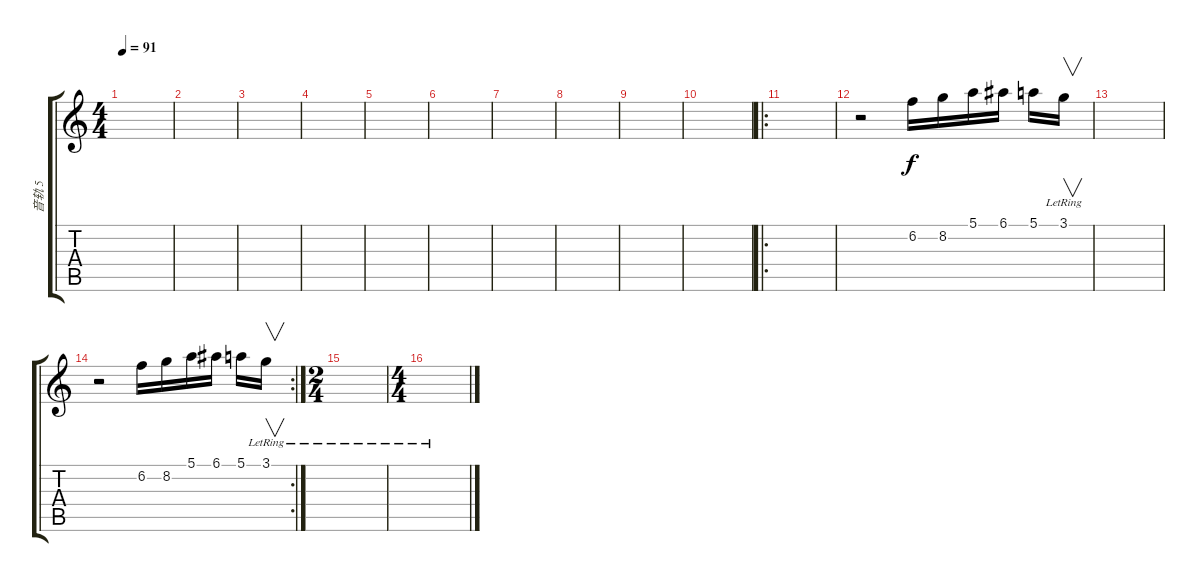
\track ("音轨 5" "音轨 5") {instrument distortionguitar}
\staff {score tabs}
\tuning (E4 B3 G3 D3 A2 E2) {hide}
\ts (4 4)
\tempo 91
\clef g2
\ks c
|
|
|
|
|
|
|
|
|
|
\ro
|
r.2 6.2.16 8.2.16 5.1.16 6.1.16 5.1.16 3.1{lr}.16{v} |
|
\rc 2
r.2 6.2.16 8.2.16 5.1.16 6.1.16 5.1.16 3.1{lr}.16{v} |
\ts (2 4)
|
\ts (4 4)
